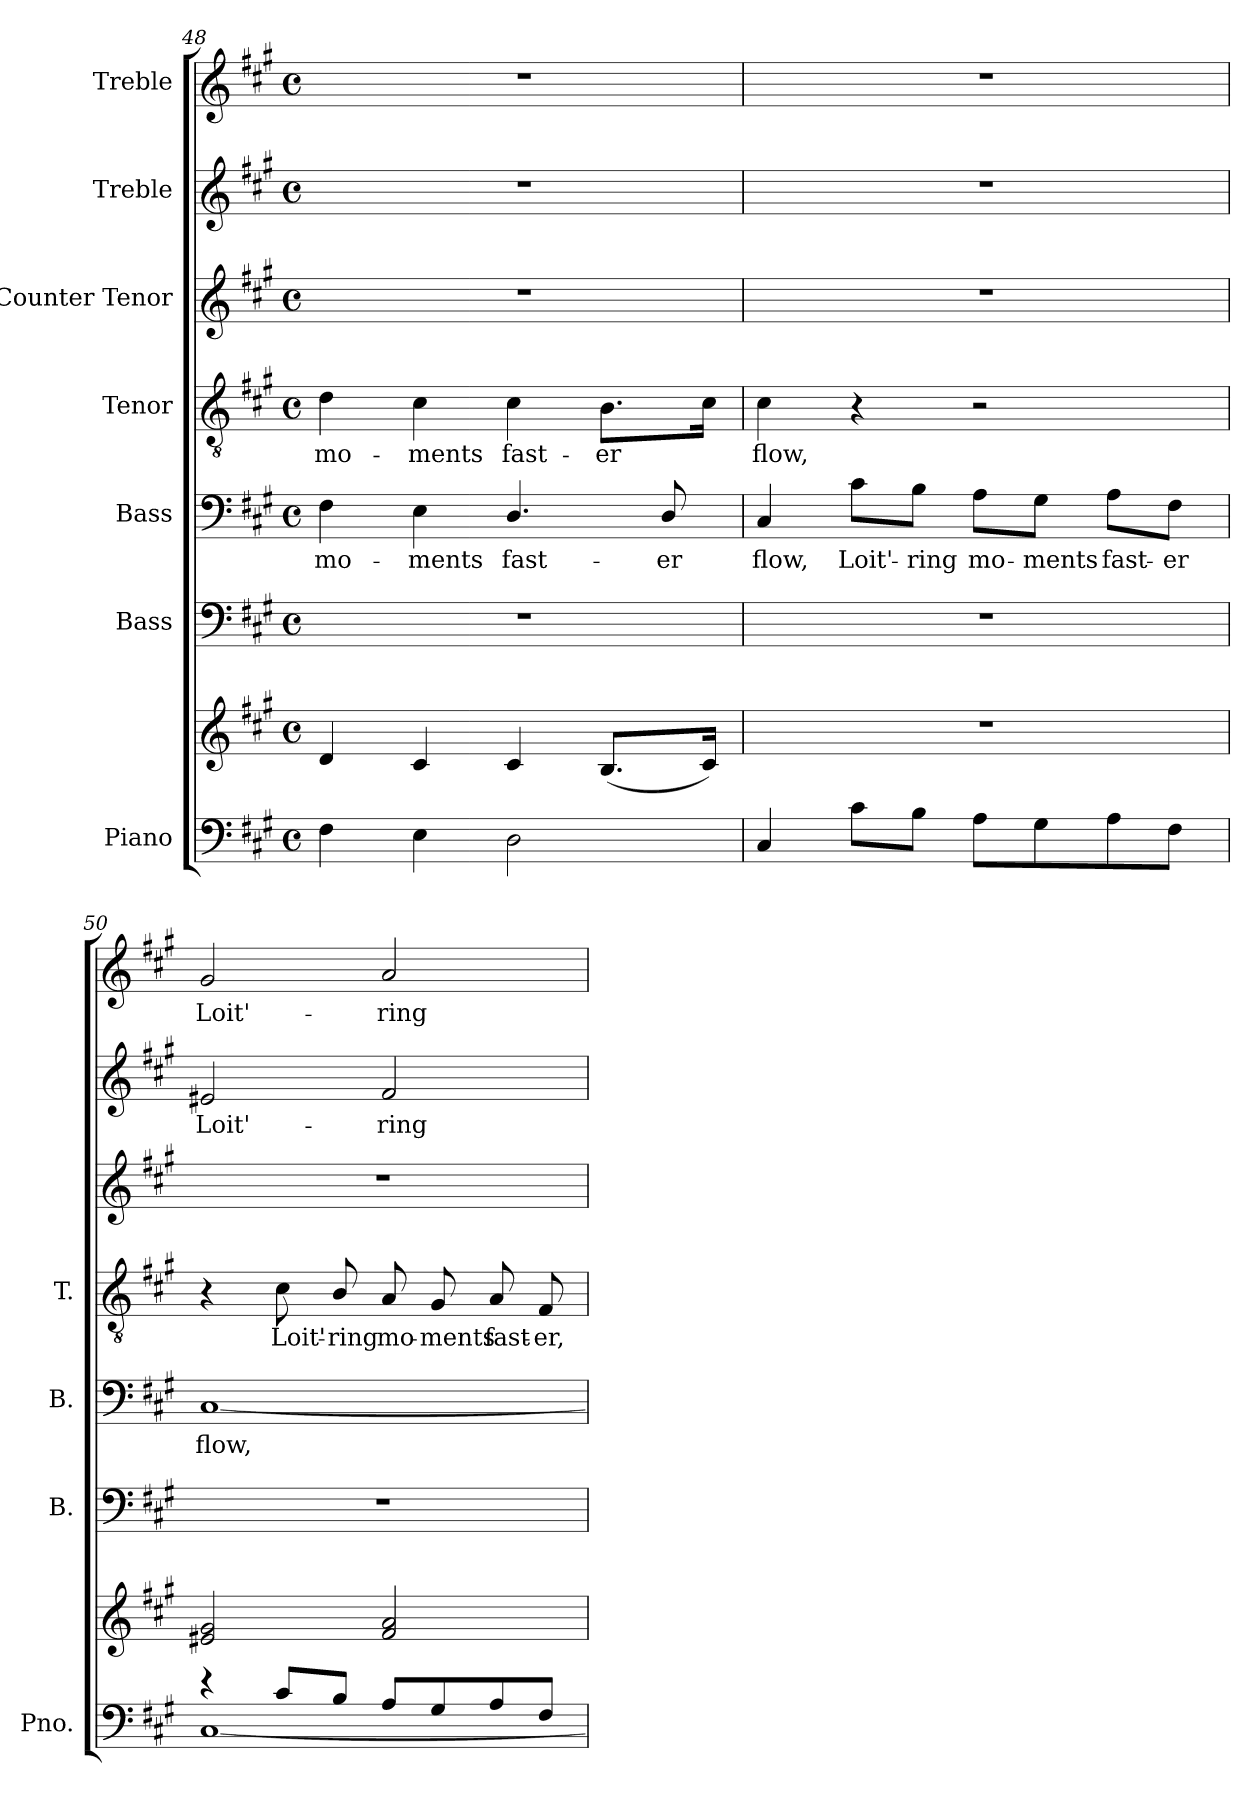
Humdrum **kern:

**kern	**kern	**kern	**kern	**text	**kern	**text	**kern	**kern	**text	**kern	**text
*part7	*part7	*part6	*part5	*part5	*part4	*part4	*part3	*part2	*part2	*part1	*part1
*staff8	*staff7	*staff6	*staff5	*staff5	*staff4	*staff4	*staff3	*staff2	*staff2	*staff1	*staff1
*I"Piano	*	*I"Bass	*I"Bass	*	*I"Tenor	*	*I"Counter Tenor	*I"Treble	*	*I"Treble	*
*I'Pno.	*	*I'B.	*I'B.	*	*I'T.	*	*	*	*	*	*
*clefF4	*clefG2	*clefF4	*clefF4	*	*clefGv2	*	*clefG2	*clefG2	*	*clefG2	*
*	*	*	*	*	*ITrd7c12	*	*	*	*	*	*
*k[f#c#g#]	*k[f#c#g#]	*k[f#c#g#]	*k[f#c#g#]	*	*k[f#c#g#]	*	*k[f#c#g#]	*k[f#c#g#]	*	*k[f#c#g#]	*
*A:	*A:	*A:	*A:	*	*A:	*	*A:	*A:	*	*A:	*
*M4/4	*M4/4	*M4/4	*M4/4	*	*M4/4	*	*M4/4	*M4/4	*	*M4/4	*
*met(c)	*met(c)	*met(c)	*met(c)	*	*met(c)	*	*met(c)	*met(c)	*	*met(c)	*
=48	=48	=48	=48	=48	=48	=48	=48	=48	=48	=48	=48
!	!	!	!	!LO:LY:b:color=#000000	!	!	!	!	!	!	!
!	!	!	!	!	!	!LO:LY:b:color=#000000	!	!	!	!	!
4F#i\	4di/	1r	4F#i\	mo-	4Di\	mo-	1r	1r	.	1r	.
!	!	!	!	!LO:LY:b:color=#000000	!	!	!	!	!	!	!
!	!	!	!	!	!	!LO:LY:b:color=#000000	!	!	!	!	!
4Ei\	4c#i/	.	4Ei\	-ments	4C#i\	-ments	.	.	.	.	.
!	!	!	!	!LO:LY:b:color=#000000	!	!	!	!	!	!	!
!	!	!	!	!	!	!LO:LY:b:color=#000000	!	!	!	!	!
2Di\	4c#i/	.	4.Di/	fast-	4C#i\	fast-	.	.	.	.	.
!	!	!	!	!	!	!LO:LY:b:color=#000000	!	!	!	!	!
.	(8.Bi/L	.	.	.	8.BBi\L	-er	.	.	.	.	.
!	!	!	!	!LO:LY:b:color=#000000	!	!	!	!	!	!	!
.	.	.	8Di/	-er	.	.	.	.	.	.	.
.	16c#i/Jk)	.	.	.	16C#i\Jk	.	.	.	.	.	.
=49	=49	=49	=49	=49	=49	=49	=49	=49	=49	=49	=49
!	!	!	!	!LO:LY:b:color=#000000	!	!	!	!	!	!	!
!	!	!	!	!	!	!LO:LY:b:color=#000000	!	!	!	!	!
4C#i/	1r	1r	4C#i/	flow,	4C#i\	flow,	1r	1r	.	1r	.
!	!	!	!	!LO:LY:b:color=#000000	!	!	!	!	!	!	!
8c#i\L	.	.	8c#i\L	Loit'-	4r	.	.	.	.	.	.
!	!	!	!	!LO:LY:b:color=#000000	!	!	!	!	!	!	!
8Bi\J	.	.	8Bi\J	-ring	.	.	.	.	.	.	.
!	!	!	!	!LO:LY:b:color=#000000	!	!	!	!	!	!	!
8Ai\L	.	.	8Ai\L	mo-	2r	.	.	.	.	.	.
!	!	!	!	!LO:LY:b:color=#000000	!	!	!	!	!	!	!
8G#i\	.	.	8G#i\J	-ments	.	.	.	.	.	.	.
!	!	!	!	!LO:LY:b:color=#000000	!	!	!	!	!	!	!
8Ai\	.	.	8Ai\L	fast-	.	.	.	.	.	.	.
!	!	!	!	!LO:LY:b:color=#000000	!	!	!	!	!	!	!
8F#i\J	.	.	8F#i\J	-er	.	.	.	.	.	.	.
=50	=50	=50	=50	=50	=50	=50	=50	=50	=50	=50	=50
*^	*	*	*	*	*	*	*	*	*	*	*
!	!	!	!	!	!LO:LY:b:color=#000000	!	!	!	!	!	!	!
!	!	!	!	!	!	!	!	!	!	!LO:LY:b:color=#000000	!	!
!	!	!	!	!	!	!	!	!	!	!	!	!LO:LY:b:color=#000000
4r	[1C#i	2e#Xi/ 2g#i	1r	[1C#i	flow,	4r	.	1r	2e#Xi/	Loit'-	2g#i/	Loit'-
!	!	!	!	!	!	!	!LO:LY:b:color=#000000	!	!	!	!	!
8c#i/L	.	.	.	.	.	8C#i\	Loit'-	.	.	.	.	.
!	!	!	!	!	!	!	!LO:LY:b:color=#000000	!	!	!	!	!
8Bi/J	.	.	.	.	.	8BBi/	-ring	.	.	.	.	.
!	!	!	!	!	!	!	!LO:LY:b:color=#000000	!	!	!	!	!
!	!	!	!	!	!	!	!	!	!	!LO:LY:b:color=#000000	!	!
!	!	!	!	!	!	!	!	!	!	!	!	!LO:LY:b:color=#000000
8Ai/L	.	2f#i/ 2ai	.	.	.	8AAi/	mo-	.	2f#i/	-ring	2ai/	-ring
!	!	!	!	!	!	!	!LO:LY:b:color=#000000	!	!	!	!	!
8G#i/	.	.	.	.	.	8GG#i/	-ments	.	.	.	.	.
!	!	!	!	!	!	!	!LO:LY:b:color=#000000	!	!	!	!	!
8Ai/	.	.	.	.	.	8AAi/	fast-	.	.	.	.	.
!	!	!	!	!	!	!	!LO:LY:b:color=#000000	!	!	!	!	!
8F#i/J	.	.	.	.	.	8FF#i/	-er,	.	.	.	.	.
*v	*v	*	*	*	*	*	*	*	*	*	*	*
=	=	=	=	=	=	=	=	=	=	=	=
*-	*-	*-	*-	*-	*-	*-	*-	*-	*-	*-	*-
